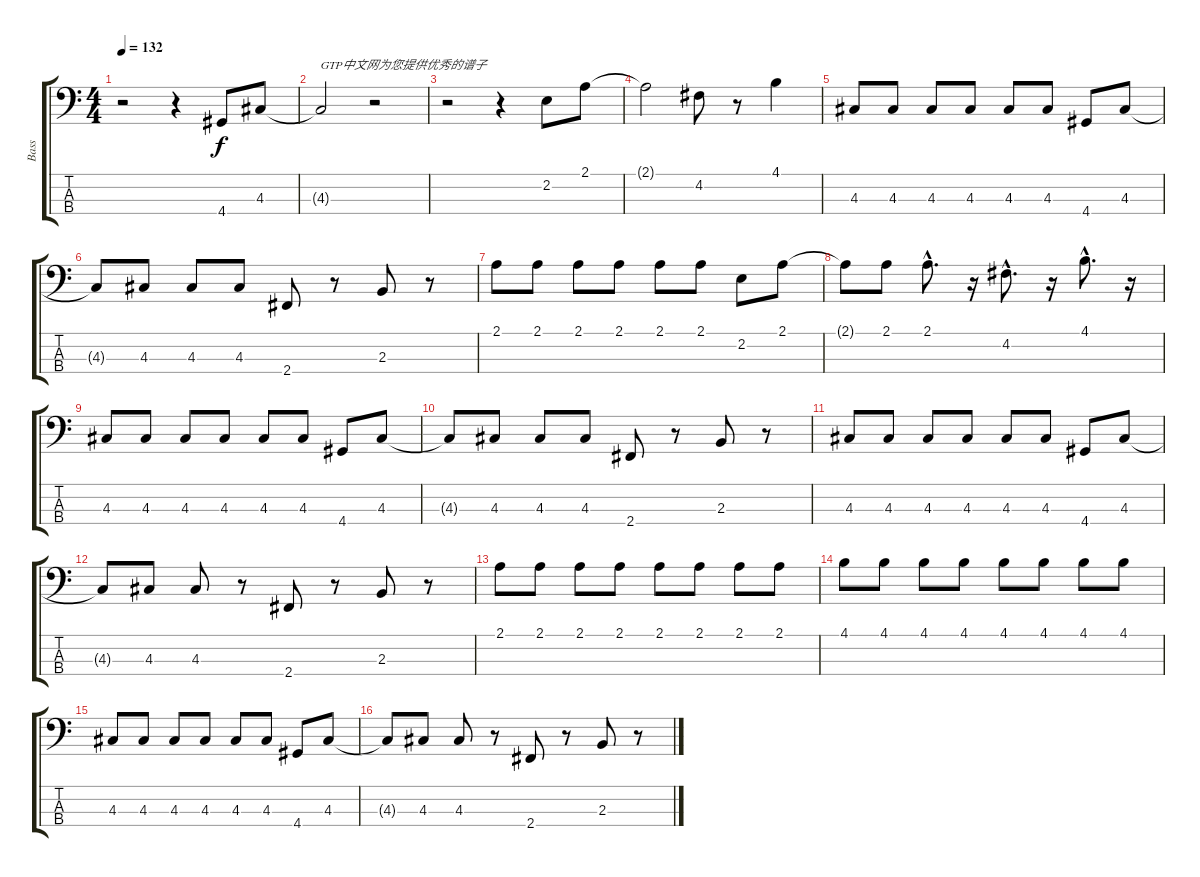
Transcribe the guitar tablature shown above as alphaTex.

\track ("Bass" "Bass") {instrument electricbasspick}
\staff {score tabs}
\tuning (G2 D2 A1 E1) {hide}
\ts (4 4)
\tempo 132
\clef f4
\ks c
r.2{dy f instrument electricbasspick} r.4 4.4.8 4.3.8 |
4.3{t}.2{txt "GTP中文网为您提供优秀的谱子"} r.2 |
r.2 r.4 2.2.8 2.1.8 |
2.1{t}.2 4.2.8 r.8 4.1.4 |
4.3.8 4.3.8 4.3.8 4.3.8 4.3.8 4.3.8 4.4.8 4.3.8 |
4.3{t}.8 4.3.8 4.3.8 4.3.8 2.4.8 r.8 2.3.8 r.8 |
2.1.8 2.1.8 2.1.8 2.1.8 2.1.8 2.1.8 2.2.8 2.1.8 |
2.1{t}.8 2.1.8 2.1{hac}.8{d} r.16 4.2{hac}.8{d} r.16 4.1{hac}.8{d} r.16 |
4.3.8 4.3.8 4.3.8 4.3.8 4.3.8 4.3.8 4.4.8 4.3.8 |
4.3{t}.8 4.3.8 4.3.8 4.3.8 2.4.8 r.8 2.3.8 r.8 |
4.3.8 4.3.8 4.3.8 4.3.8 4.3.8 4.3.8 4.4.8 4.3.8 |
4.3{t}.8 4.3.8 4.3.8 r.8 2.4.8 r.8 2.3.8 r.8 |
2.1.8 2.1.8 2.1.8 2.1.8 2.1.8 2.1.8 2.1.8 2.1.8 |
4.1.8 4.1.8 4.1.8 4.1.8 4.1.8 4.1.8 4.1.8 4.1.8 |
4.3.8 4.3.8 4.3.8 4.3.8 4.3.8 4.3.8 4.4.8 4.3.8 |
4.3{t}.8 4.3.8 4.3.8 r.8 2.4.8 r.8 2.3.8 r.8
